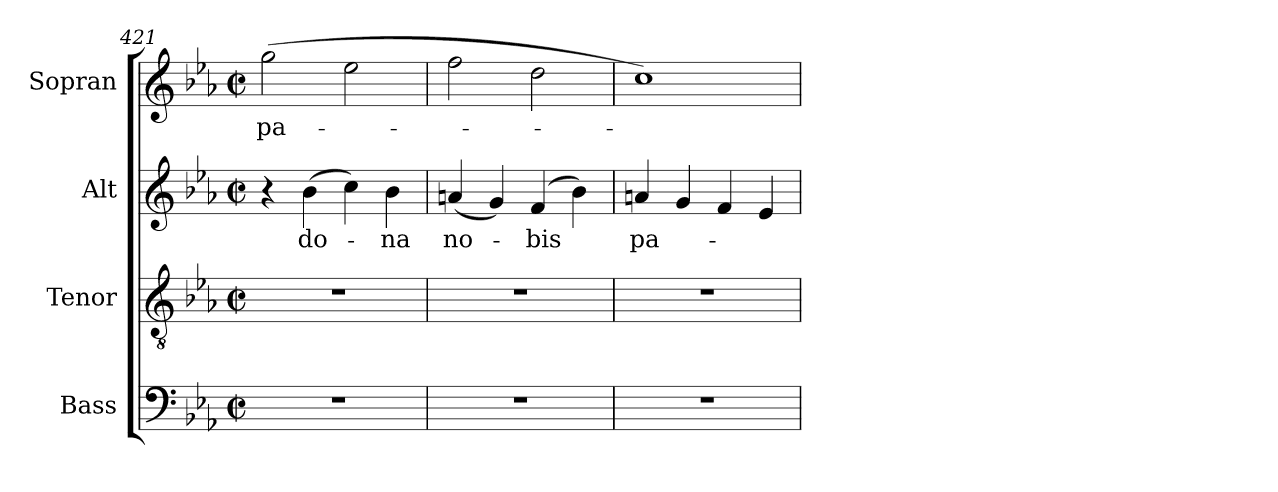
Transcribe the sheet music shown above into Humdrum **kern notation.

**kern	**kern	**kern	**text	**kern	**text
*part4	*part3	*part2	*part2	*part1	*part1
*staff4	*staff3	*staff2	*staff2	*staff1	*staff1
*I"Bass	*I"Tenor	*I"Alt	*	*I"Sopran	*
*I'B.	*I'T.	*I'A.	*	*I'S.	*
*clefF4	*clefGv2	*clefG2	*	*clefG2	*
*k[b-e-a-]	*k[b-e-a-]	*k[b-e-a-]	*	*k[b-e-a-]	*
*E-:	*E-:	*E-:	*	*E-:	*
*M2/2	*M2/2	*M2/2	*	*M2/2	*
*met(c|)	*met(c|)	*met(c|)	*	*met(c|)	*
=421	=421	=421	=421	=421	=421
!	!	!	!	!	!LO:LY:b
1r	1r	4r	.	(>2gg\	pa-
!	!	!	!LO:LY:b	!	!
.	.	(>4b-\	do-	.	.
.	.	4cc\)	.	2ee-\	.
!	!	!	!LO:LY:b	!	!
.	.	4b-\	-na	.	.
!!LO:LB:g=z
=422	=422	=422	=422	=422	=422
!	!	!	!LO:LY:b	!	!
1r	1r	(<4an/	no-	2ff\	.
.	.	4g/)	.	.	.
!	!	!	!LO:LY:b	!	!
.	.	(4f/	-bis	2dd\	.
.	.	4b-\)	.	.	.
=423	=423	=423	=423	=423	=423
!	!	!	!LO:LY:b	!	!
1r	1r	4an/	pa-	1cc)	.
.	.	4g/	.	.	.
.	.	4f/	.	.	.
.	.	4e-/	.	.	.
=	=	=	=	=	=
*-	*-	*-	*-	*-	*-
